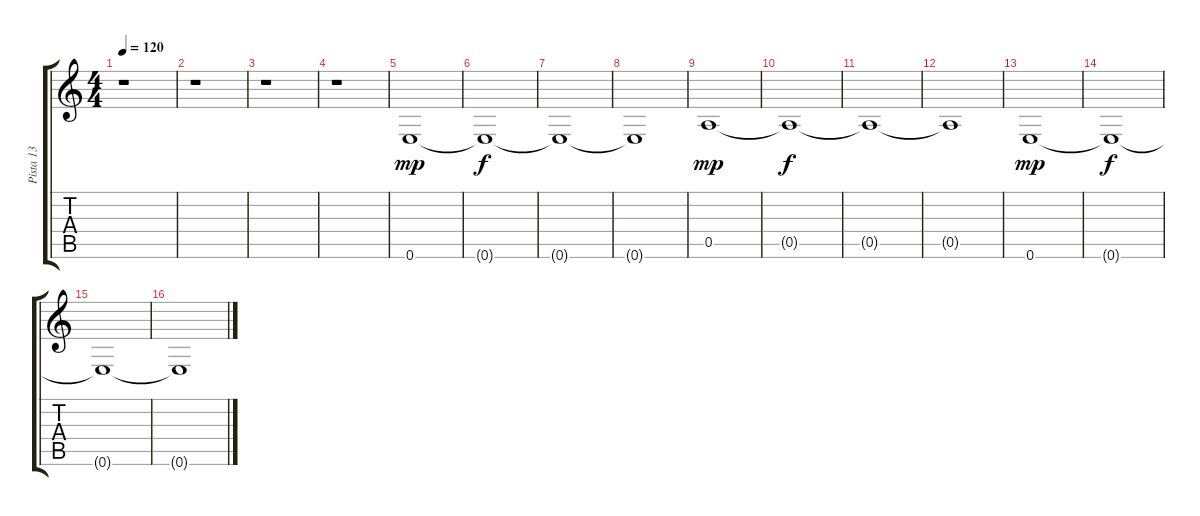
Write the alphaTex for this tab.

\track ("Pista 13" "Pista 13") {instrument contrabass}
\staff {score tabs}
\tuning (E4 B3 G3 D3 A2 E2) {hide}
\ts (4 4)
\tempo 120
\clef g2
\ks c
r.1{dy mp} |
r.1 |
r.1 |
r.1 |
0.6.1 |
0.6{t}.1{dy f} |
0.6{t}.1 |
0.6{t}.1 |
0.5.1{dy mp} |
0.5{t}.1{dy f} |
0.5{t}.1 |
0.5{t}.1 |
0.6.1{dy mp} |
0.6{t}.1{dy f} |
0.6{t}.1 |
0.6{t}.1
